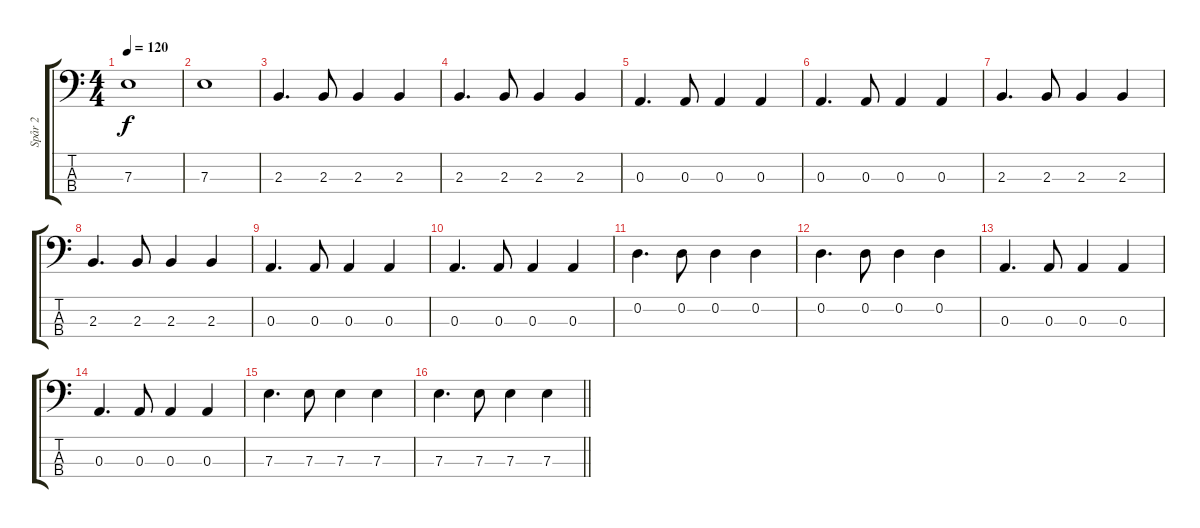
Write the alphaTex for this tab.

\track ("Spår 2" "Spår 2") {instrument electricbassfinger}
\staff {score tabs}
\tuning (G2 D2 A1 E1) {hide}
\ts (4 4)
\tempo 120
\clef f4
\ks c
7.3.1{dy f} |
7.3.1 |
2.3.4{d} 2.3.8 2.3.4 2.3.4 |
2.3.4{d} 2.3.8 2.3.4 2.3.4 |
0.3.4{d} 0.3.8 0.3.4 0.3.4 |
0.3.4{d} 0.3.8 0.3.4 0.3.4 |
2.3.4{d} 2.3.8 2.3.4 2.3.4 |
2.3.4{d} 2.3.8 2.3.4 2.3.4 |
0.3.4{d} 0.3.8 0.3.4 0.3.4 |
0.3.4{d} 0.3.8 0.3.4 0.3.4 |
0.2.4{d} 0.2.8 0.2.4 0.2.4 |
0.2.4{d} 0.2.8 0.2.4 0.2.4 |
0.3.4{d} 0.3.8 0.3.4 0.3.4 |
0.3.4{d} 0.3.8 0.3.4 0.3.4 |
7.3.4{d} 7.3.8 7.3.4 7.3.4 |
\barLineRight lightlight
7.3.4{d} 7.3.8 7.3.4 7.3.4
